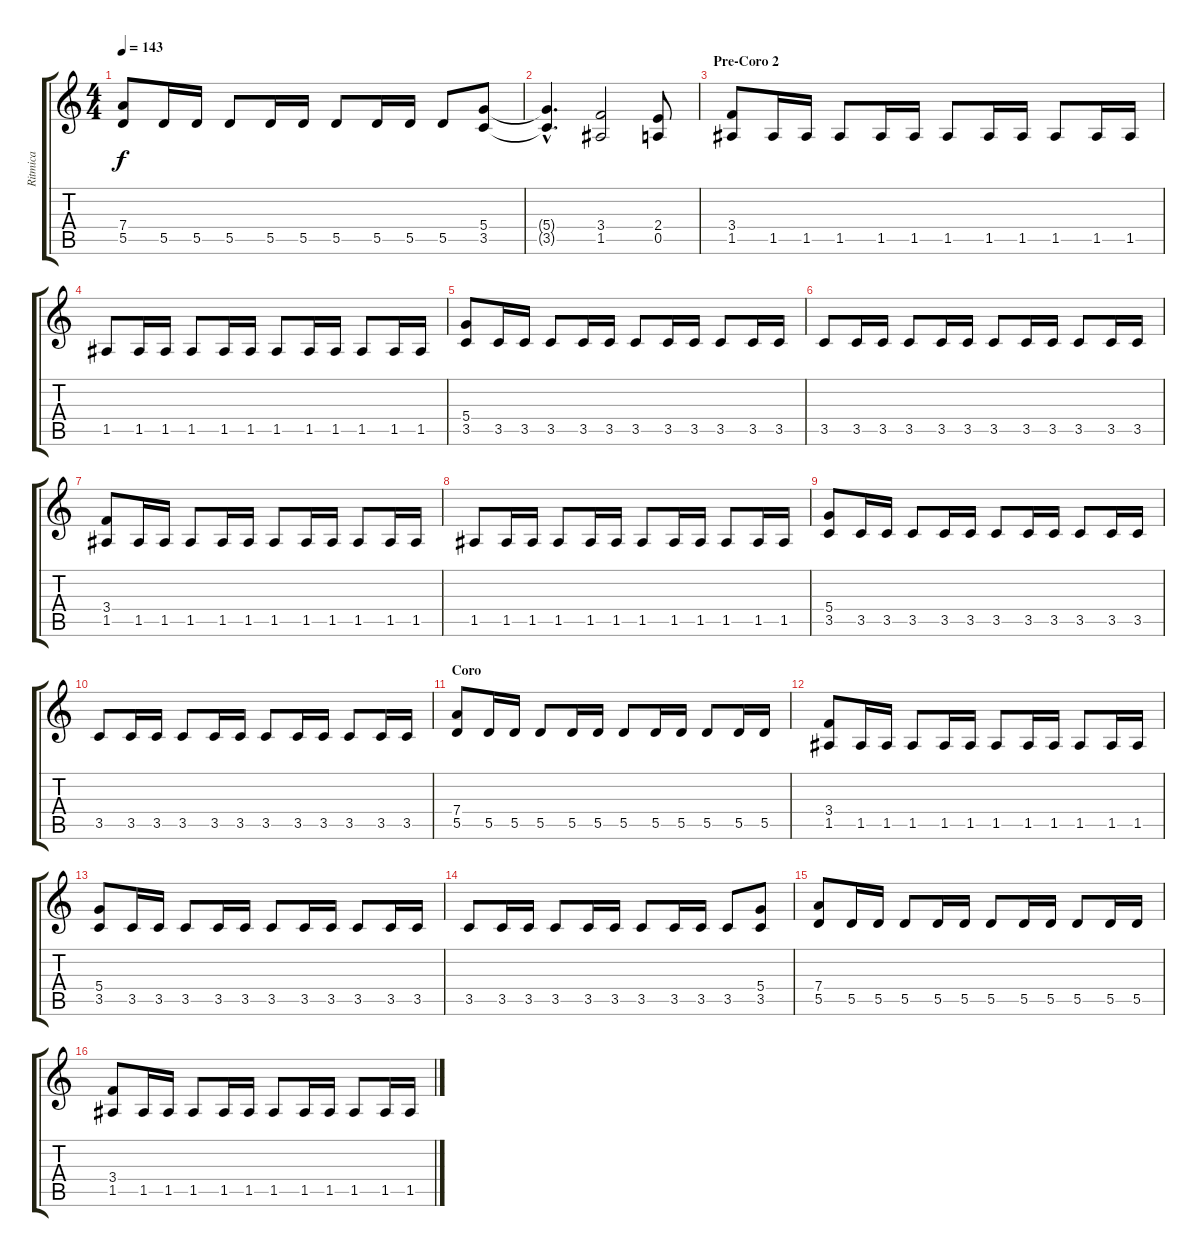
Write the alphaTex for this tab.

\track ("Ritmica" "Ritmica") {instrument distortionguitar}
\staff {score tabs}
\tuning (E4 B3 G3 D3 A2 E2) {hide}
\ts (4 4)
\tempo 143
\clef g2
\ks c
(7.4 5.5).8{dy f} 5.5.16 5.5.16 5.5.8 5.5.16 5.5.16 5.5.8 5.5.16 5.5.16 5.5.8 (5.4 3.5).8 |
(5.4{hac t} 3.5{hac t}).4{d} (3.4 1.5).2 (2.4 0.5).8 |
\section ("" "Pre-Coro 2")
(3.4 1.5).8 1.5.16 1.5.16 1.5.8 1.5.16 1.5.16 1.5.8 1.5.16 1.5.16 1.5.8 1.5.16 1.5.16 |
1.5.8 1.5.16 1.5.16 1.5.8 1.5.16 1.5.16 1.5.8 1.5.16 1.5.16 1.5.8 1.5.16 1.5.16 |
(5.4 3.5).8 3.5.16 3.5.16 3.5.8 3.5.16 3.5.16 3.5.8 3.5.16 3.5.16 3.5.8 3.5.16 3.5.16 |
3.5.8 3.5.16 3.5.16 3.5.8 3.5.16 3.5.16 3.5.8 3.5.16 3.5.16 3.5.8 3.5.16 3.5.16 |
(3.4 1.5).8 1.5.16 1.5.16 1.5.8 1.5.16 1.5.16 1.5.8 1.5.16 1.5.16 1.5.8 1.5.16 1.5.16 |
1.5.8 1.5.16 1.5.16 1.5.8 1.5.16 1.5.16 1.5.8 1.5.16 1.5.16 1.5.8 1.5.16 1.5.16 |
(5.4 3.5).8 3.5.16 3.5.16 3.5.8 3.5.16 3.5.16 3.5.8 3.5.16 3.5.16 3.5.8 3.5.16 3.5.16 |
3.5.8 3.5.16 3.5.16 3.5.8 3.5.16 3.5.16 3.5.8 3.5.16 3.5.16 3.5.8 3.5.16 3.5.16 |
\section ("" "Coro")
(7.4 5.5).8 5.5.16 5.5.16 5.5.8 5.5.16 5.5.16 5.5.8 5.5.16 5.5.16 5.5.8 5.5.16 5.5.16 |
(3.4 1.5).8 1.5.16 1.5.16 1.5.8 1.5.16 1.5.16 1.5.8 1.5.16 1.5.16 1.5.8 1.5.16 1.5.16 |
(5.4 3.5).8 3.5.16 3.5.16 3.5.8 3.5.16 3.5.16 3.5.8 3.5.16 3.5.16 3.5.8 3.5.16 3.5.16 |
3.5.8 3.5.16 3.5.16 3.5.8 3.5.16 3.5.16 3.5.8 3.5.16 3.5.16 3.5.8 (5.4 3.5).8 |
(7.4 5.5).8 5.5.16 5.5.16 5.5.8 5.5.16 5.5.16 5.5.8 5.5.16 5.5.16 5.5.8 5.5.16 5.5.16 |
(3.4 1.5).8 1.5.16 1.5.16 1.5.8 1.5.16 1.5.16 1.5.8 1.5.16 1.5.16 1.5.8 1.5.16 1.5.16
